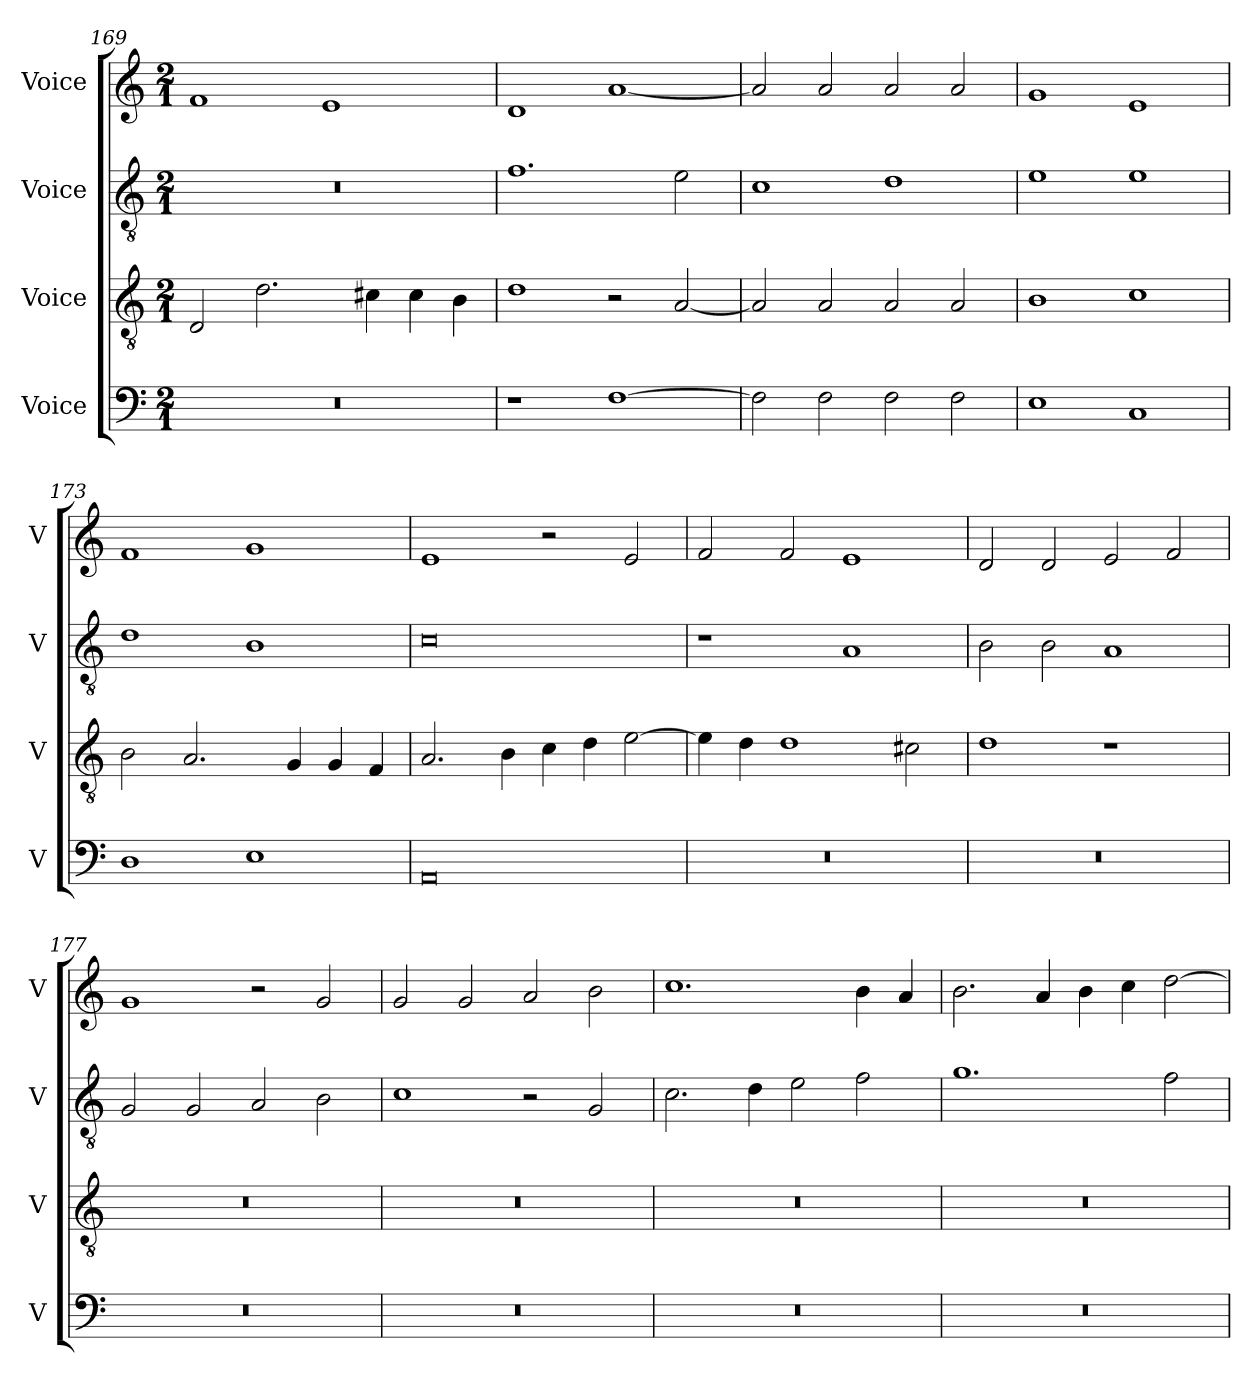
**kern	**kern	**kern	**kern
*part4	*part3	*part2	*part1
*staff4	*staff3	*staff2	*staff1
*I"Voice	*I"Voice	*I"Voice	*I"Voice
*I'V	*I'V	*I'V	*I'V
!!LO:LB:g=z
*clefF4	*clefGv2	*clefGv2	*clefG2
*k[]	*k[]	*k[]	*k[]
*M2/1	*M2/1	*M2/1	*M2/1
=169	=169	=169	=169
0r	2D/	0r	1f
.	2.d\	.	.
.	.	.	1e
.	4c#X\	.	.
.	4c#\	.	.
.	4B\	.	.
=170	=170	=170	=170
1r	1d	1.f	1d
[1F	2r	.	[1a
.	[2A/	2e\	.
=171	=171	=171	=171
2F\]	2A/]	1c	2a/]
2F\	2A/	.	2a/
2F\	2A/	1d	2a/
2F\	2A/	.	2a/
=172	=172	=172	=172
1E	1B	1e	1g
1C	1c	1e	1e
!!LO:PB:g=z
=173	=173	=173	=173
1D	2B\	1d	1f
.	2.A/	.	.
1E	.	1B	1g
.	4G/	.	.
.	4G/	.	.
.	4F/	.	.
=174	=174	=174	=174
0AA	2.A/	0c	1e
.	4B\	.	.
.	4c\	.	2r
.	4d\	.	.
.	[2e\	.	2e/
=175	=175	=175	=175
0r	4e\]	1r	2f/
.	4d\	.	.
.	1d	.	2f/
.	.	1A	1e
.	2c#X\	.	.
=176	=176	=176	=176
0r	1d	2B\	2d/
.	.	2B\	2d/
.	1r	1A	2e/
.	.	.	2f/
!!LO:LB:g=z
=177	=177	=177	=177
0r	0r	2G/	1g
.	.	2G/	.
.	.	2A/	2r
.	.	2B\	2g/
=178	=178	=178	=178
0r	0r	1c	2g/
.	.	.	2g/
.	.	2r	2a/
.	.	2G/	2b\
=179	=179	=179	=179
0r	0r	2.c\	1.cc
.	.	4d\	.
.	.	2e\	.
.	.	2f\	4b\
.	.	.	4a/
=180	=180	=180	=180
0r	0r	1.g	2.b\
.	.	.	4a/
.	.	.	4b\
.	.	.	4cc\
.	.	2f\	[2dd\
=	=	=	=
*-	*-	*-	*-
